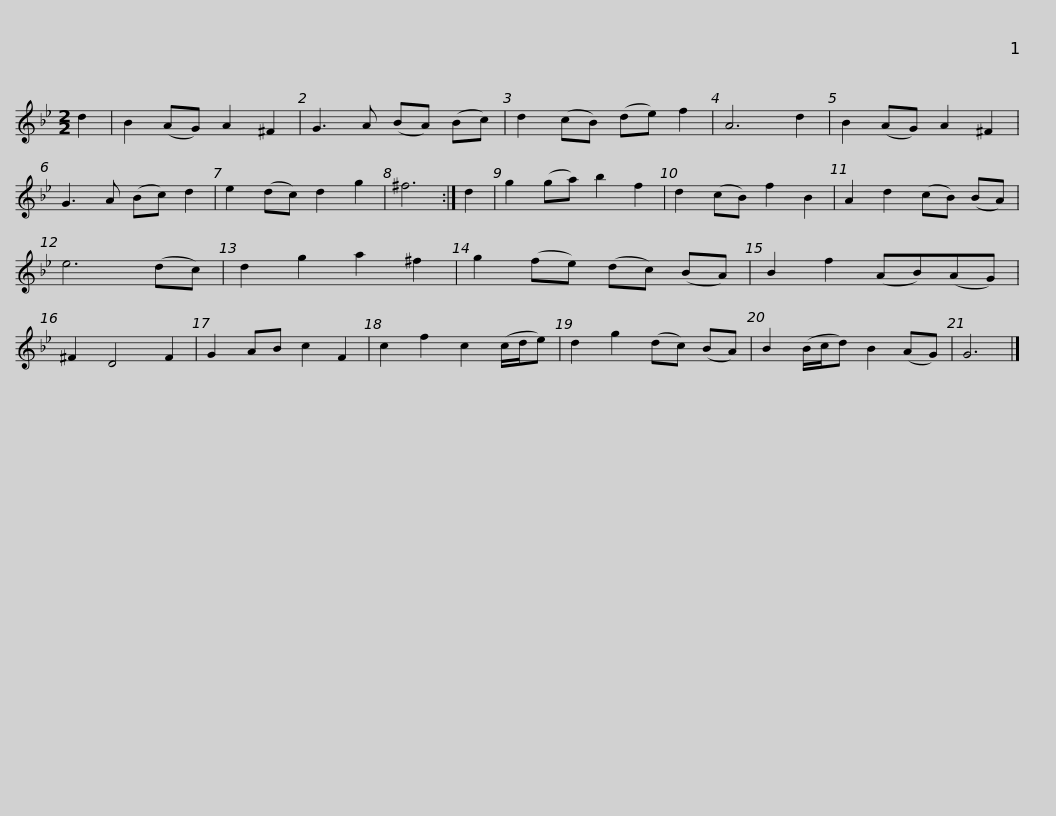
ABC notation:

X:1
L:1/8
M:2/2
I:linebreak $
K:Gmin
V:1 treble
V:1
 d2 | B2 (AG) A2 ^F2 | G3 A (BA) (Bc) | d2 (cB) (de) f2 | A6 d2 | %5
 B2 (AG) A2 ^F2 | G3 A (Bc) d2 | e2 (dc) d2 g2 | ^f6 :|$ d2 | %10
 g2 (ga) b2 f2 | d2 (cB) f2 B2 | A2 d2 (cB) (BA) | e6 (dc) | d2 g2 a2 ^f2 | %15
 g2 (fe) (dc) (BA) | B2 f2 (AB)(AG) | ^F2 D4 F2 |$ G2 AB c2 F2 | c2 f2 c2 (c/d/e) | %20
 d2 g2 (dc) (BA) | B2 (B/c/d) B2 (AG) | G6 |] %23
